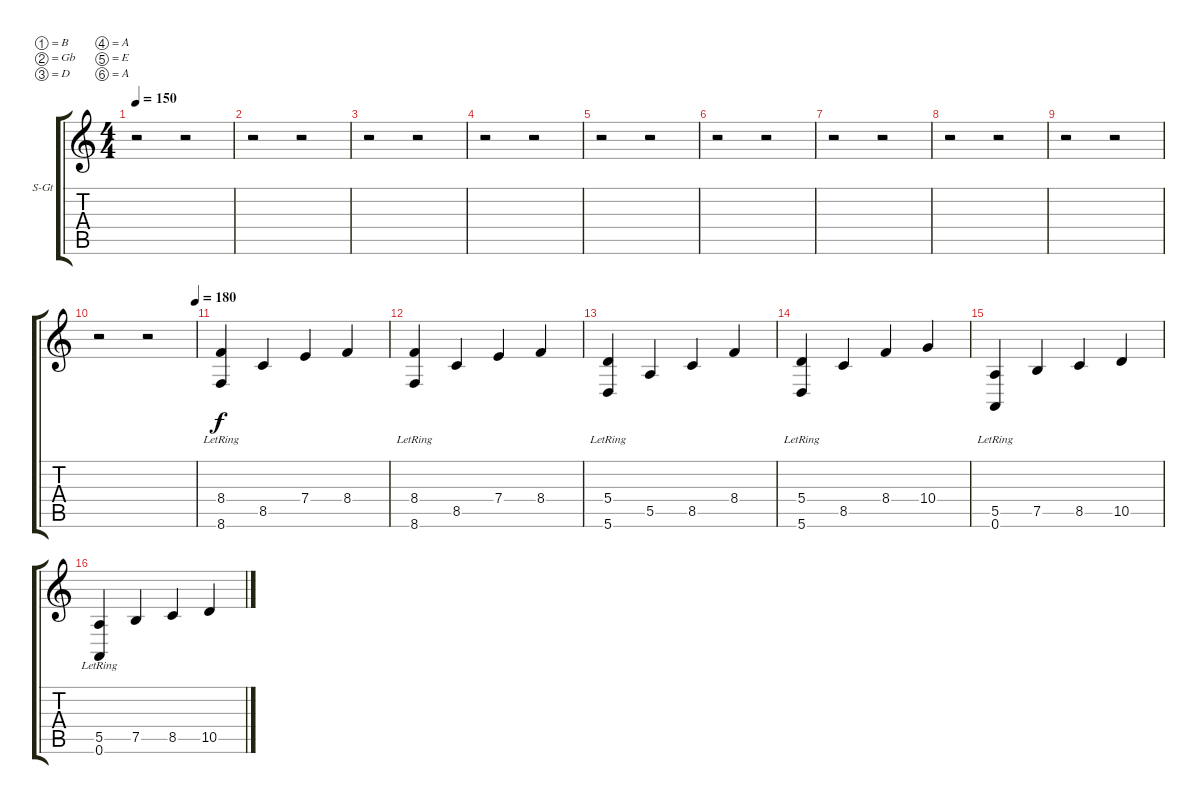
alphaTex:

\bracketExtendMode groupsimilarinstruments
\firstSystemTrackNameOrientation horizontal
\otherSystemsTrackNameOrientation horizontal
\track ("Strings" "S-Gt") {instrument stringensemble1}
\staff {score tabs}
\tuning (B3 Gb3 D3 A2 E2 A1)
\displaytranspose 12
\ts (4 4)
\tempo 150
\clef g2
\ks c
r.2{dy f} r.2 |
r.2 r.2 |
r.2 r.2 |
r.2 r.2 |
r.2 r.2 |
r.2 r.2 |
r.2 r.2 |
r.2 r.2 |
r.2 r.2 |
\tempo (180 1)
r.2 r.2 |
(8.4 8.6{lr}).4 8.5.4 7.4.4 8.4.4 |
(8.4 8.6{lr}).4 8.5.4 7.4.4 8.4.4 |
(5.4 5.6{lr}).4 5.5.4 8.5.4 8.4.4 |
(5.4 5.6{lr}).4 8.5.4 8.4.4 10.4.4 |
(5.5 0.6{lr}).4 7.5.4 8.5.4 10.5.4 |
(5.5 0.6{lr}).4 7.5.4 8.5.4 10.5.4
